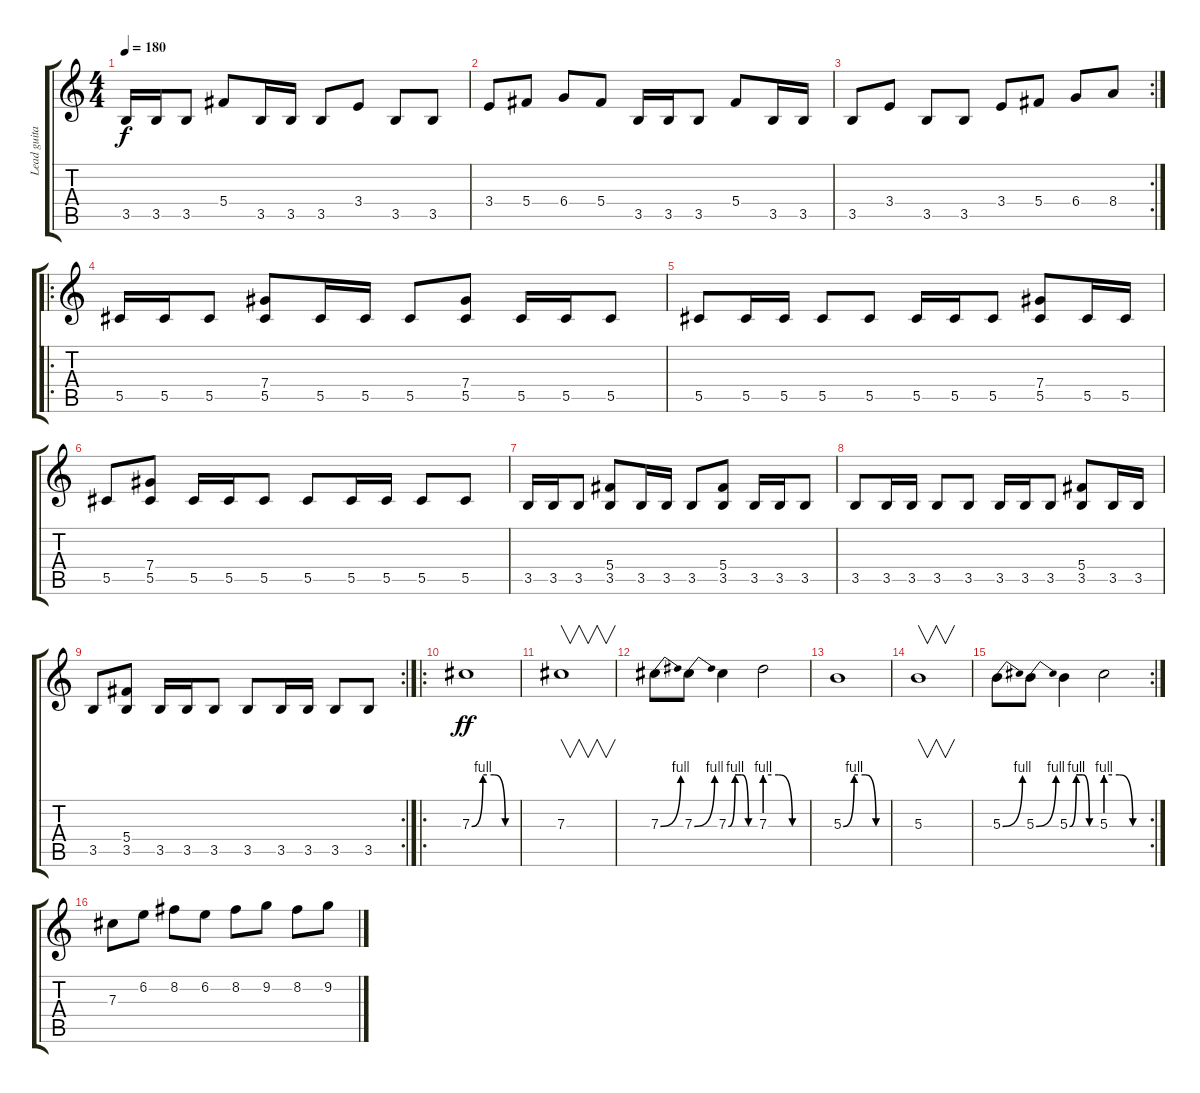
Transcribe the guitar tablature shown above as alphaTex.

\track ("Lead guitar Eb" "Lead guita") {instrument distortionguitar}
\staff {score tabs}
\tuning (Eb4 Bb3 Gb3 Db3 Ab2 Eb2) {hide}
\ts (4 4)
\tempo 180
\clef g2
\ks c
3.5.16{dy f} 3.5.16 3.5.8 5.4.8 3.5.16 3.5.16 3.5.8 3.4.8 3.5.8 3.5.8 |
3.4.8 5.4.8 6.4.8 5.4.8 3.5.16 3.5.16 3.5.8 5.4.8 3.5.16 3.5.16 |
\rc 2
3.5.8 3.4.8 3.5.8 3.5.8 3.4.8 5.4.8 6.4.8 8.4.8 |
\ro
5.5.16 5.5.16 5.5.8 (7.4 5.5).8 5.5.16 5.5.16 5.5.8 (7.4 5.5).8 5.5.16 5.5.16 5.5.8 |
5.5.8 5.5.16 5.5.16 5.5.8 5.5.8 5.5.16 5.5.16 5.5.8 (7.4 5.5).8 5.5.16 5.5.16 |
5.5.8 (7.4 5.5).8 5.5.16 5.5.16 5.5.8 5.5.8 5.5.16 5.5.16 5.5.8 5.5.8 |
3.5.16 3.5.16 3.5.8 (5.4 3.5).8 3.5.16 3.5.16 3.5.8 (5.4 3.5).8 3.5.16 3.5.16 3.5.8 |
3.5.8 3.5.16 3.5.16 3.5.8 3.5.8 3.5.16 3.5.16 3.5.8 (5.4 3.5).8 3.5.16 3.5.16 |
\rc 2
3.5.8 (5.4 3.5).8 3.5.16 3.5.16 3.5.8 3.5.8 3.5.16 3.5.16 3.5.8 3.5.8 |
\ro
7.3{be (custom 0 0 15 4 30 4 45 0 60 0)}.1{dy ff} |
7.3.1{v} |
7.3{be (bend 0 0 60 4)}.8 7.3{be (bend 0 0 60 4)}.8 7.3{be (custom 0 0 15 4 30 4 45 0 60 0)}.4 7.3{be (custom 0 4 20 4 40 0 60 0)}.2 |
5.3{be (custom 0 0 15 4 30 4 45 0 60 0)}.1 |
5.3.1{v} |
\rc 2
5.3{be (bend 0 0 60 4)}.8 5.3{be (bend 0 0 60 4)}.8 5.3{be (custom 0 0 15 4 30 4 45 0 60 0)}.4 5.3{be (custom 0 4 20 4 40 0 60 0)}.2 |
7.3.8{instrument overdrivenguitar} 6.2.8 8.2.8 6.2.8 8.2.8 9.2.8 8.2.8 9.2.8
